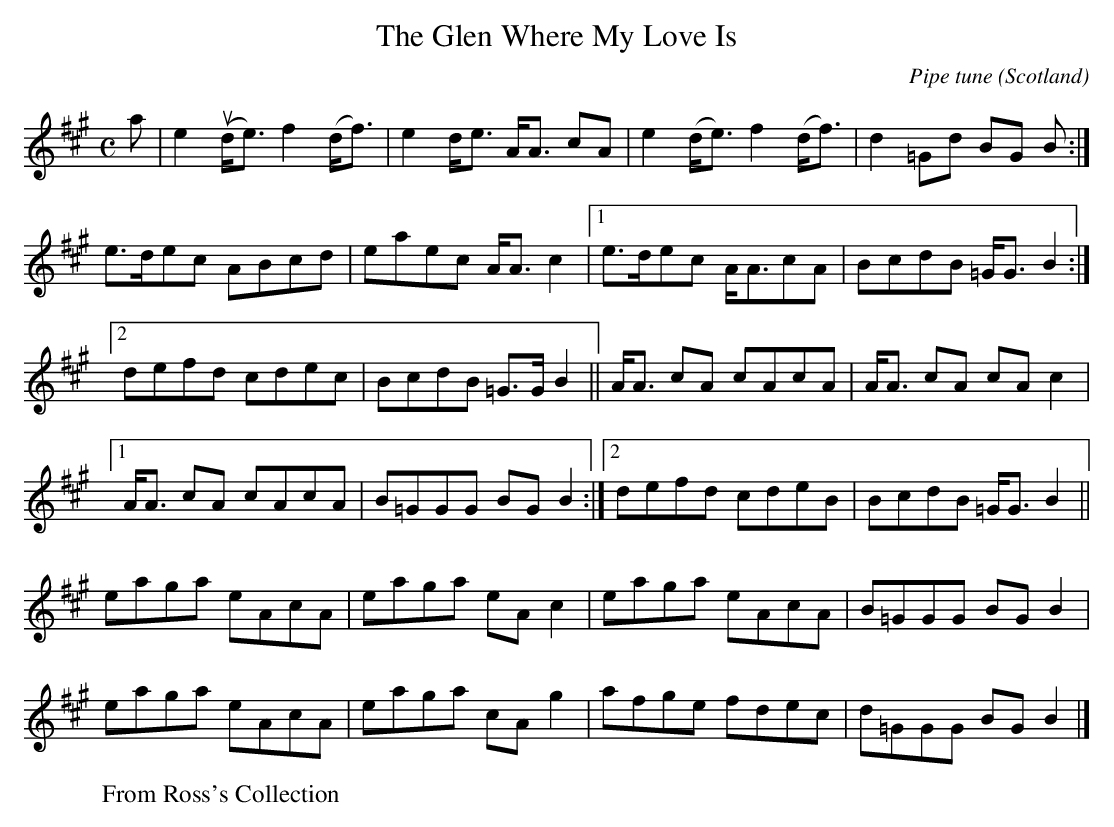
X:1
T:The Glen Where My Love Is
C:Pipe tune
O:Scotland
M:C
L:1/8
K:A
a | e2 u(d<e) f2 (d<f) | e2 d<e A<A cA | e2 (d<e) f2 (d<f) | d2 =Gd BG B :|
e>dec ABcd | eaec A<A c2 | [1 e>dec A<AcA | BcdB =G<G B2 :|
[2 defd cdec | BcdB =G>G B2 || A<A cA cAcA | A<A cA cA c2 |
[1 A<A cA cAcA | B=GGG BG B2 :| [2 defd cdeB | BcdB =G<G B2 ||
eaga eAcA | eaga eA c2 | eaga eAcA | B=GGG BG B2 |
eaga eAcA | eaga cA g2 | afge fdec | d=GGG BG B2 |]
W:From Ross's Collection
